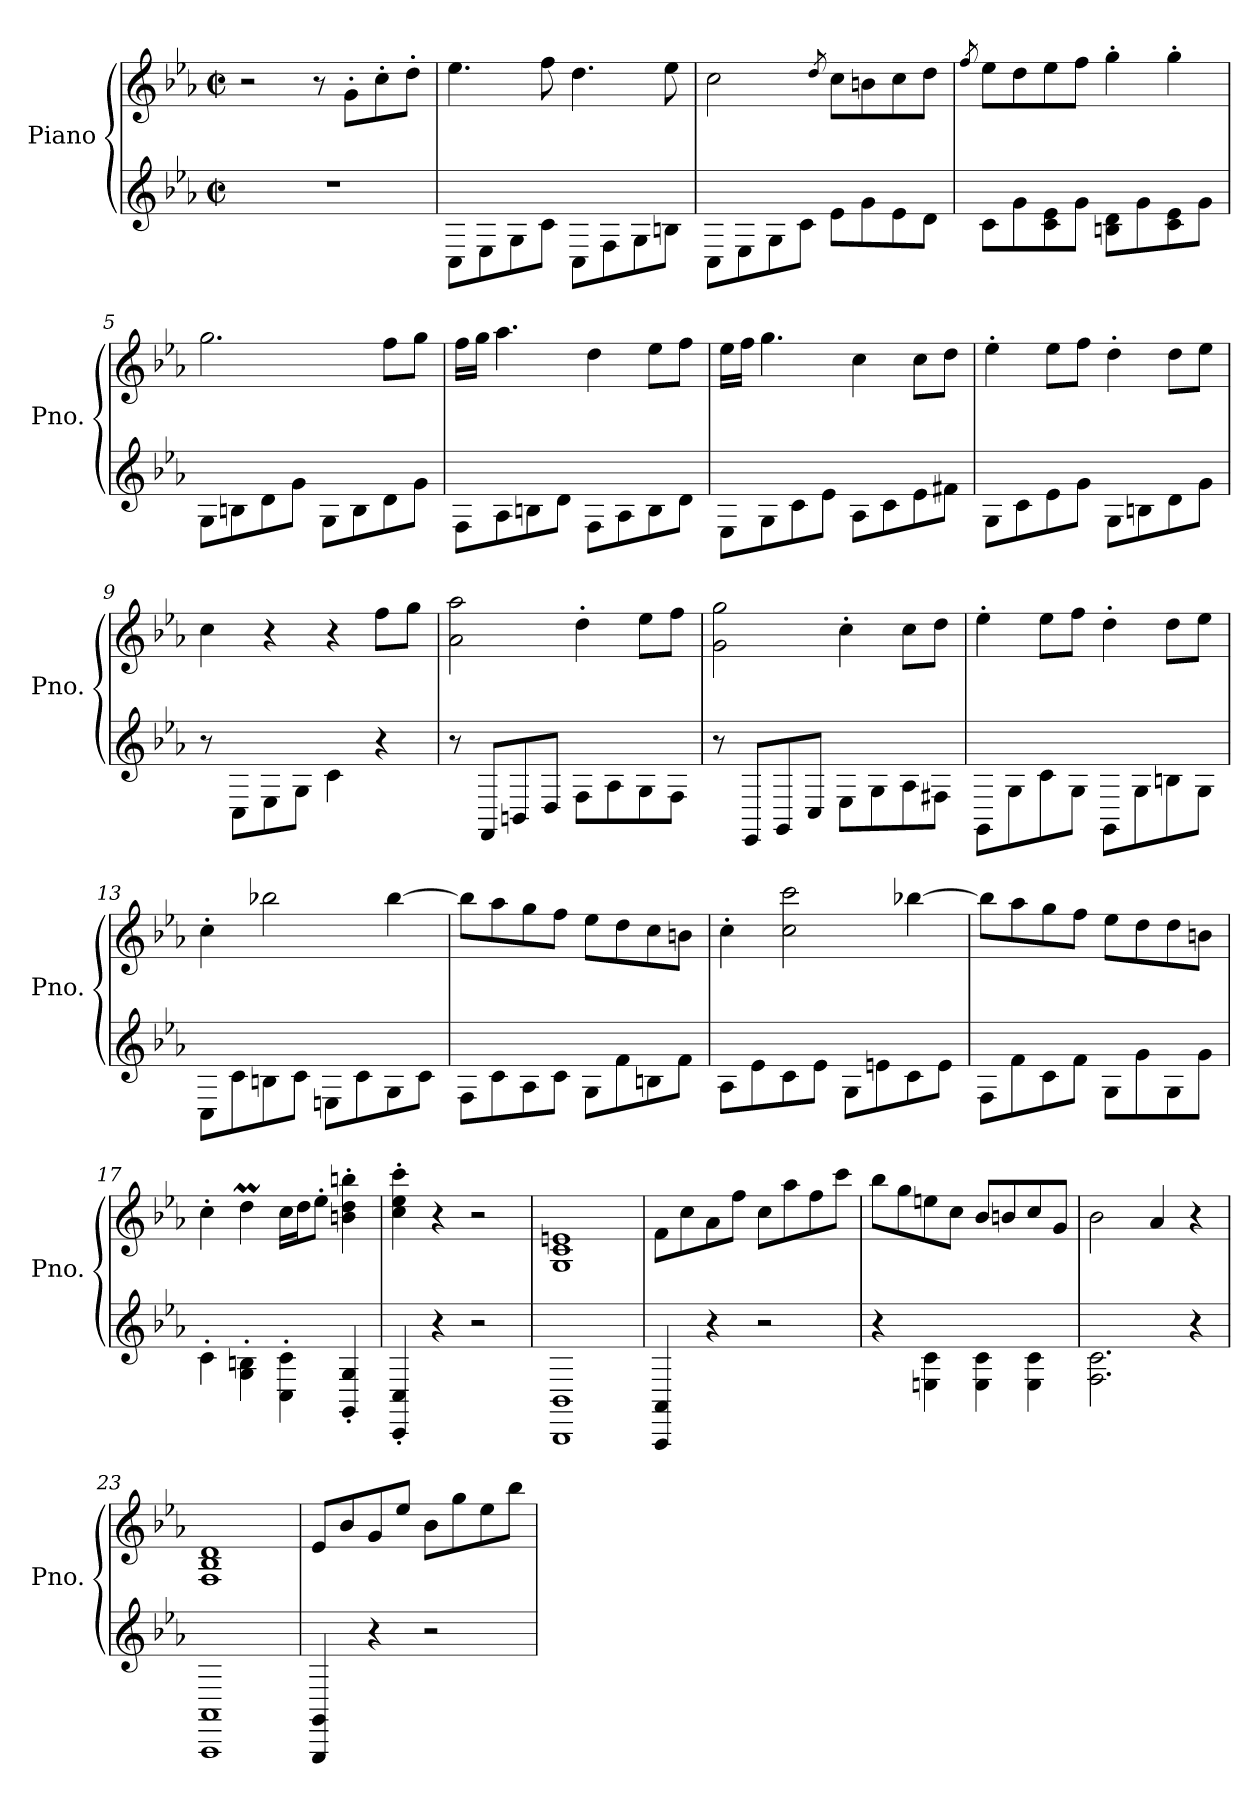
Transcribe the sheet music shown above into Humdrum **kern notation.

**kern	**kern
*part1	*part1
*staff2	*staff1
*I"Piano	*
*I'Pno.	*
*clefG2	*clefG2
*k[b-e-a-]	*k[b-e-a-]
*M2/2	*M2/2
*met(c|)	*met(c|)
*MM180	*MM180
=1	=1
1r	2r
.	8r
.	8g'\L
.	8cc'\
.	8dd'\J
=2	=2
8C\L	4.ee-\
8E-\	.
8G\	.
8c\J	8ff\
8C\L	4.dd\
8F\	.
8G\	.
8Bn\J	8ee-\
=3	=3
8C\L	2cc\
8E-\	.
8G\	.
8c\J	.
.	8qdd/
8e-\L	8cc\L
8g\	8bn\
8e-\	8cc\
8d\J	8dd\J
=4	=4
.	8qff/
8c\L	8ee-\L
8g\	8dd\
8c\ 8e-\	8ee-\
8g\J	8ff\J
8Bn\ 8d\L	4gg'\
8g\	.
8c\ 8e-\	4gg'\
8g\J	.
!!LO:LB:g=z
=5	=5
8G\L	2.gg\
8Bn\	.
8d\	.
8g\J	.
8G\L	.
8B\	.
8d\	8ff\L
8g\J	8gg\J
=6	=6
8F\L	16ff\LL
.	16gg\JJ
8A-\	4.aa-\
8Bn\	.
8d\J	.
8F\L	4dd\
8A-\	.
8B\	8ee-\L
8d\J	8ff\J
=7	=7
8E-\L	16ee-\LL
.	16ff\JJ
8G\	4.gg\
8c\	.
8e-\J	.
8A-\L	4cc\
8c\	.
8e-\	8cc\L
8f#X\J	8dd\J
=8	=8
8G\L	4ee-'\
8c\	.
8e-\	8ee-\L
8g\J	8ff\J
8G\L	4dd'\
8Bn\	.
8d\	8dd\L
8g\J	8ee-\J
!!LO:LB:g=z
=9	=9
8r	4cc\
8C\L	.
8E-\	4r
8G\J	.
4c\	4r
4r	8ff\L
.	8gg\J
=10	=10
8r	2a-\ 2aa-\
8FF/L	.
8BBn/	.
8D/J	.
8F\L	4dd'\
8A-\	.
8G\	8ee-\L
8F\J	8ff\J
=11	=11
8r	2g\ 2gg\
8EE-/L	.
8GG/	.
8C/J	.
8E-\L	4cc'\
8G\	.
8A-\	8cc\L
8F#X\J	8dd\J
=12	=12
8GG\L	4ee-'\
8G\	.
8c\	8ee-\L
8G\J	8ff\J
8GG\L	4dd'\
8G\	.
8Bn\	8dd\L
8G\J	8ee-\J
!!LO:LB:g=z
=13	=13
8C\L	4cc'\
8c\	.
8Bn\	2bb-X\
8c\J	.
8En\L	.
8c\	.
8G\	[4bb-\
8c\J	.
!!LO:LB:g=z
=14	=14
8F\L	8bb-\L]
8c\	8aa-\
8A-\	8gg\
8c\J	8ff\J
8G\L	8ee-\L
8f\	8dd\
8Bn\	8cc\
8f\J	8bn\J
=15	=15
8A-\L	4cc'\
8e-\	.
8c\	2cc\ 2ccc\
8e-\J	.
8G\L	.
8en\	.
8c\	[4bb-X\
8e\J	.
=16	=16
8F\L	8bb-\L]
8f\	8aa-\
8c\	8gg\
8f\J	8ff\J
8G\L	8ee-\L
8g\	8dd\
8G\	8dd\
8g\J	8bn\J
=17	=17
4c'\	4cc'\
4G\' 4Bn\'	4ddm\
4C\' 4c\'	16cc\LL
.	16dd\J
.	8ee-'\J
4GG/' 4G/'	4bn\' 4dd\' 4bbn\'
=18	=18
4CC/' 4C/'	4cc\' 4ee-\' 4ccc\'
4r	4r
2r	2r
!!LO:PB:g=z
=19	=19
1BBB- 1BB-	1G 1c 1en
=20	=20
4AAA-/ 4AA-/	8f\L
.	8cc\
4r	8a-\
.	8ff\J
2r	8cc\L
.	8aa-\
.	8ff\
.	8ccc\J
=21	=21
4r	8bb-\L
.	8gg\
4En\ 4c\	8een\
.	8cc\J
4E\ 4c\	8b-/L
.	8bn/
4E\ 4c\	8cc/
.	8g/J
=22	=22
2.F\ 2.c\	2b-\
.	4a-/
4r	4r
=23	=23
1AAA- 1AA-	1F 1B- 1d
=24	=24
4GGG/ 4GG/	8e-/L
.	8b-/
4r	8g/
.	8ee-/J
2r	8b-\L
.	8gg\
.	8ee-\
.	8bb-\J
=	=
*-	*-
